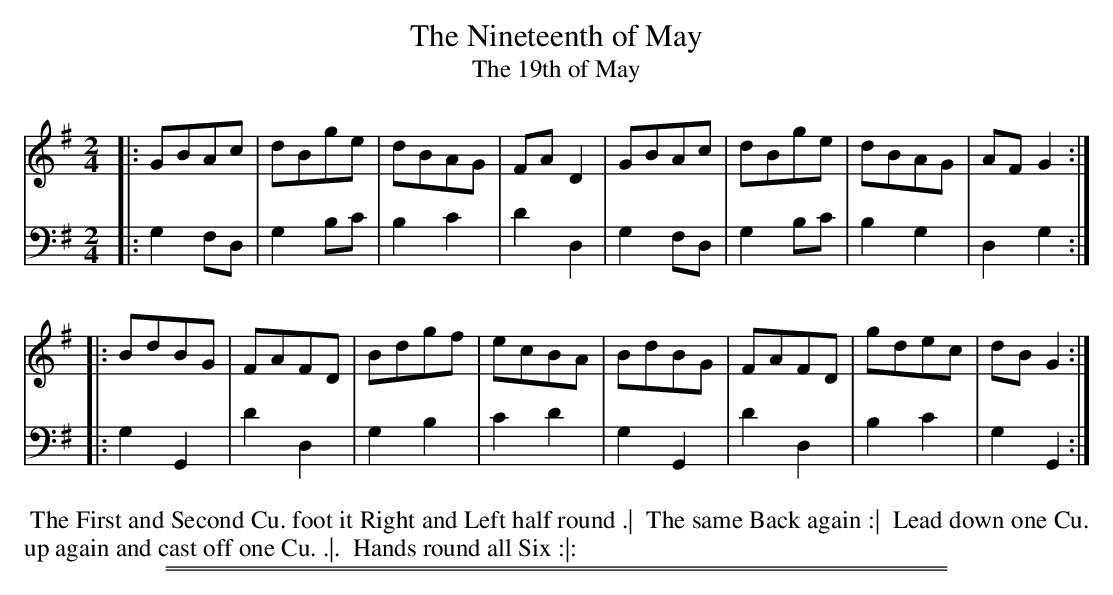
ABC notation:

X:1
T: The Nineteenth of May
T: The 19th of May
M: 2/4
L: 1/8
K: G
V: 1
|: GBAc | dBge | dBAG | FAD2 | GBAc | dBge | dBAG | AFG2 :|
|: BdBG | FAFD | Bdgf | ecBA | BdBG | FAFD | gdec | dBG2 :|
V: 2 clef=bass middle=d
|: g2fd | g2bc' | b2c'2 | d'2d2 | g2fd | g2bc' | b2g2 | d2g2 :|
|: g2G2 | d'2d2 | g2b2 | c'2d'2 | g2G2 | d'2d2 | b2c'2 | g2G2 :|
